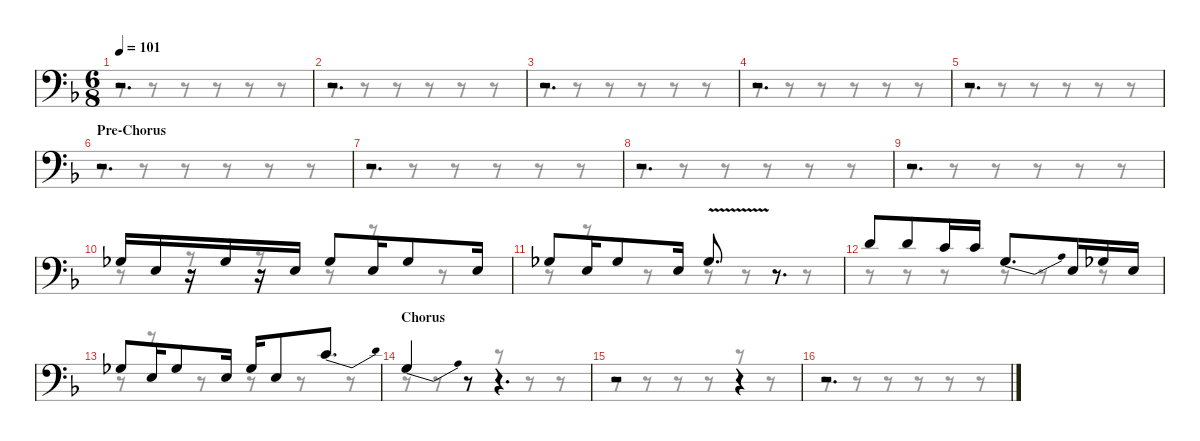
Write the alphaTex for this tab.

\defaultSystemsLayout 4
\hideDynamics
\bracketExtendMode nobrackets
\singleTrackTrackNamePolicy hidden
\multiTrackTrackNamePolicy hidden
\otherSystemsTrackNameOrientation horizontal
\track ("Backing Vocals" "ob.") {instrument oboe}
\staff {score}
\tuning (E4 A3 F3 D3 A2 D2)
\voice
\ts (6 8)
\tempo 101
\clef f4
\ks dminor
r.2{d dy mf beam Up} |
r.2{d beam Up} |
r.2{d beam Up} |
r.2{d beam Up} |
r.2{d beam Up} |
\section ("" "Pre-Chorus")
r.2{d beam Up} |
r.2{d beam Up} |
r.2{d beam Up} |
r.2{d beam Up} |
4.4{acc b}.16{beam Up} 2.4{acc forcenatural}.16{beam Up} r.16{beam Up} 4.4{acc b}.16{beam Up} r.16{beam Up} 2.4{acc forcenatural}.16{beam Up} 4.4{acc b}.8{beam Up} 2.4{acc forcenatural}.16{beam Up} 4.4{acc b}.8{beam Up} 2.4{acc forcenatural}.16{beam Up} |
4.4{acc b}.8{beam Up} 2.4{acc forcenatural}.16{beam Up} 4.4{acc b}.8{beam Up} 2.4{acc forcenatural}.16{beam Up} 4.4{v acc b}.8{d beam Up} r.8{d beam Up} |
5.2{acc forcenatural}.8{beam Up} 5.2{acc forcenatural}.8{beam Up} 3.2{acc forcenatural}.16{beam Up} 3.2{acc forcenatural}.16{beam Up} 2.3{be (bend 0 0 30 4) acc forcenatural}.8{d beam Up} 2.4{acc forcenatural}.16{beam Up} 4.4{acc b}.16{beam Up} 2.4{acc forcenatural}.16{beam Up} |
4.4{acc b}.8{beam Up} 2.4{acc forcenatural}.16{beam Up} 4.4{acc b}.8{beam Up} 2.4{acc forcenatural}.16{beam Up} 4.4{acc b}.16{beam Up} 2.4{acc forcenatural}.8{beam Up} 3.2{be (bend 0 0 30 4) acc forcenatural}.8{d beam Up} |
\section ("" "Chorus")
2.3{be (bend 0 0 25.0000008 4) acc forcenatural}.4{beam Up} r.8{beam Up} r.4{d beam Up} |
r.2{beam Up} r.4{beam Up} |
r.2{d beam Up}
\voice
\clef f4
\ottava regular
\simile none
\ks dminor
r.8{dy mf beam Down} r.8{beam Down} r.8{beam Down} r.8{beam Down} r.8{beam Down} r.8{beam Down} |
r.8{beam Down} r.8{beam Down} r.8{beam Down} r.8{beam Down} r.8{beam Down} r.8{beam Down} |
r.8{beam Down} r.8{beam Down} r.8{beam Down} r.8{beam Down} r.8{beam Down} r.8{beam Down} |
r.8{beam Down} r.8{beam Down} r.8{beam Down} r.8{beam Down} r.8{beam Down} r.8{beam Down} |
r.8{beam Down} r.8{beam Down} r.8{beam Down} r.8{beam Down} r.8{beam Down} r.8{beam Down} |
r.8{beam Down} r.8{beam Down} r.8{beam Down} r.8{beam Down} r.8{beam Down} r.8{beam Down} |
r.8{beam Down} r.8{beam Down} r.8{beam Down} r.8{beam Down} r.8{beam Down} r.8{beam Down} |
r.8{beam Down} r.8{beam Down} r.8{beam Down} r.8{beam Down} r.8{beam Down} r.8{beam Down} |
r.8{beam Down} r.8{beam Down} r.8{beam Down} r.8{beam Down} r.8{beam Down} r.8{beam Down} |
r.8{beam Down} r.8{beam Down} r.8{beam Down} r.8{beam Down} r.8{beam Down} r.8{beam Down} |
r.8{beam Down} r.8{beam Down} r.8{beam Down} r.8{beam Down} r.8{beam Down} r.8{beam Down} |
r.8{beam Down} r.8{beam Down} r.8{beam Down} r.8{beam Down} r.8{beam Down} r.8{beam Down} |
r.8{beam Down} r.8{beam Down} r.8{beam Down} r.8{beam Down} r.8{beam Down} r.8{beam Down} |
r.8{beam Down} r.8{beam Down} r.8{beam Down} r.8{beam Down} r.8{beam Down} r.8{beam Down} |
r.8{beam Down} r.8{beam Down} r.8{beam Down} r.8{beam Down} r.8{beam Down} r.8{beam Down} |
r.8{beam Down} r.8{beam Down} r.8{beam Down} r.8{beam Down} r.8{beam Down} r.8{beam Down}
